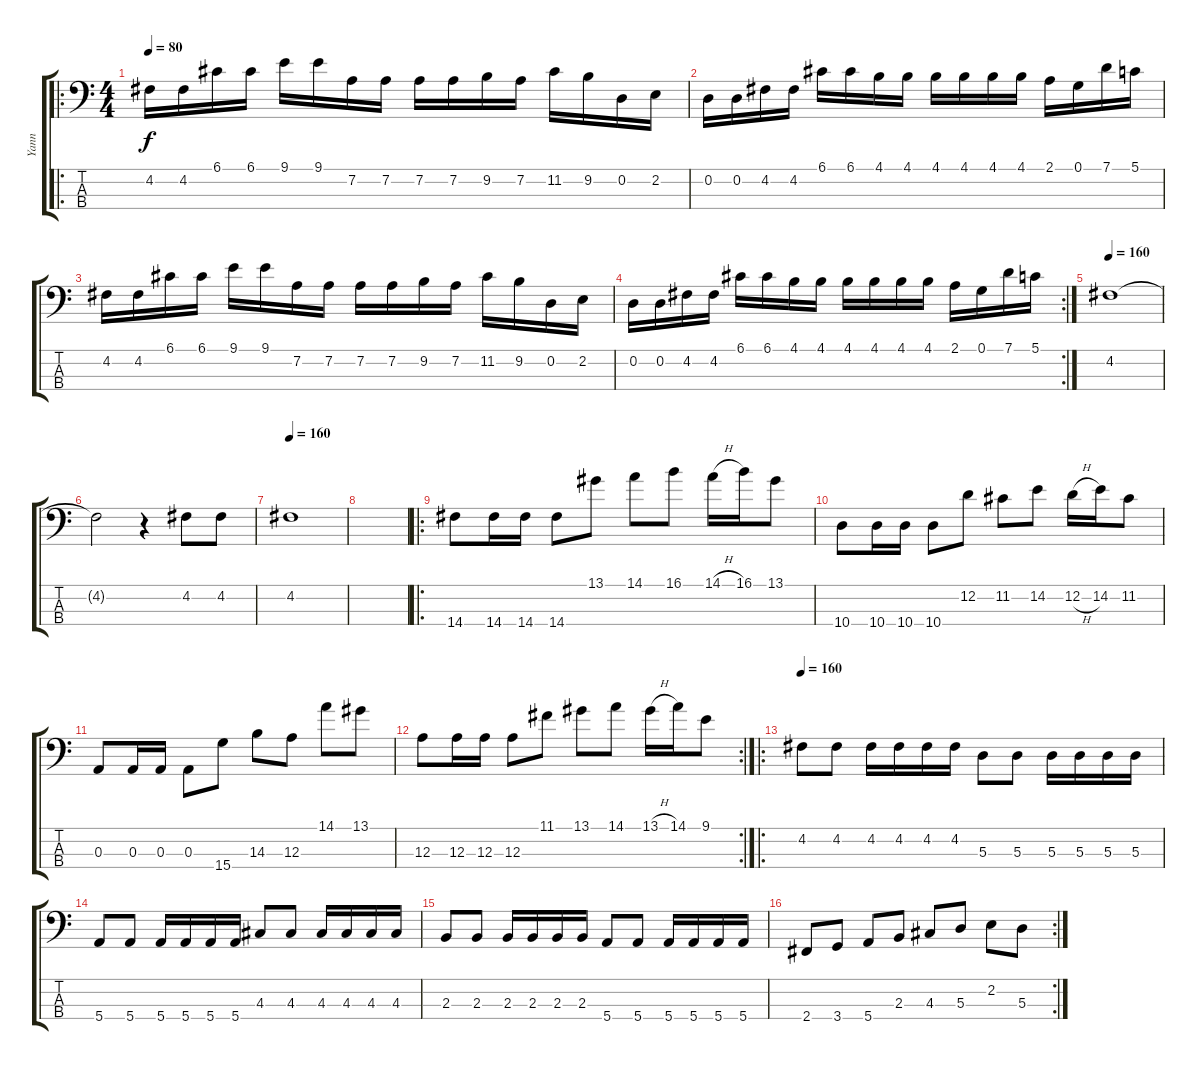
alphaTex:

\track ("Yann" "Yann") {instrument electricbassfinger}
\staff {score tabs}
\tuning (G2 D2 A1 E1) {hide}
\ro
\ts (4 4)
\tempo 80
\clef f4
\ks c
4.2.16{dy f} 4.2.16 6.1.16 6.1.16 9.1.16 9.1.16 7.2.16 7.2.16 7.2.16 7.2.16 9.2.16 7.2.16 11.2.16 9.2.16 0.2.16 2.2.16 |
0.2.16 0.2.16 4.2.16 4.2.16 6.1.16 6.1.16 4.1.16 4.1.16 4.1.16 4.1.16 4.1.16 4.1.16 2.1.16 0.1.16 7.1.16 5.1.16 |
4.2.16 4.2.16 6.1.16 6.1.16 9.1.16 9.1.16 7.2.16 7.2.16 7.2.16 7.2.16 9.2.16 7.2.16 11.2.16 9.2.16 0.2.16 2.2.16 |
\rc 2
0.2.16 0.2.16 4.2.16 4.2.16 6.1.16 6.1.16 4.1.16 4.1.16 4.1.16 4.1.16 4.1.16 4.1.16 2.1.16 0.1.16 7.1.16 5.1.16 |
\tempo 160
4.2.1 |
4.2{t}.2 r.4 4.2.8 4.2.8 |
\tempo 160
4.2.1 |
|
\ro
14.4.8 14.4.16 14.4.16 14.4.8 13.1.8 14.1.8 16.1.8 14.1{h}.16 16.1.16 13.1.8 |
10.4.8 10.4.16 10.4.16 10.4.8 12.2.8 11.2.8 14.2.8 12.2{h}.16 14.2.16 11.2.8 |
0.3.8 0.3.16 0.3.16 0.3.8 15.4.8 14.3.8 12.3.8 14.1.8 13.1.8 |
\rc 2
12.3.8 12.3.16 12.3.16 12.3.8 11.1.8 13.1.8 14.1.8 13.1{h}.16 14.1.16 9.1.8 |
\ro
\tempo 160
4.2.8 4.2.8 4.2.16 4.2.16 4.2.16 4.2.16 5.3.8 5.3.8 5.3.16 5.3.16 5.3.16 5.3.16 |
5.4.8 5.4.8 5.4.16 5.4.16 5.4.16 5.4.16 4.3.8 4.3.8 4.3.16 4.3.16 4.3.16 4.3.16 |
2.3.8 2.3.8 2.3.16 2.3.16 2.3.16 2.3.16 5.4.8 5.4.8 5.4.16 5.4.16 5.4.16 5.4.16 |
\rc 2
2.4.8 3.4.8 5.4.8 2.3.8 4.3.8 5.3.8 2.2.8 5.3.8
